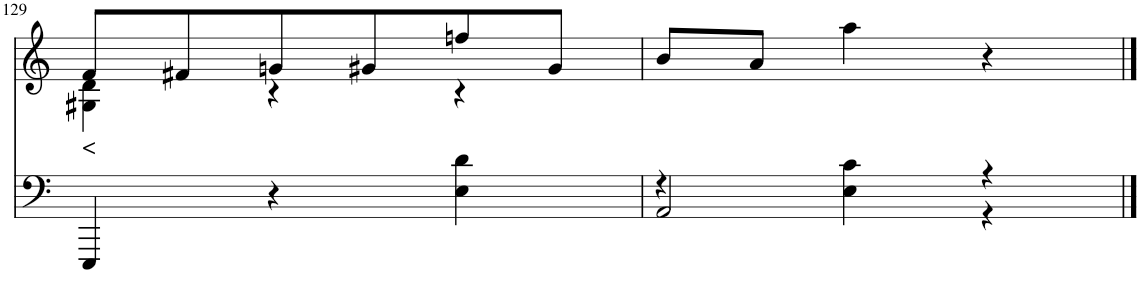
**kern	**kern	**text
*part2	*part1	*part1
*staff2	*staff1	*staff1
*I"piano	*I"piano	*
*I'Pno	*I'Pno	*
!!LO:PB:g=z
*clefF4	*clefG2	*
*k[]	*k[]	*
*M3/4	*M3/4	*
=129	=129	=129
*	*^	*
!	!	!	!LO:LY:b
4EEE/	8f/L	4G#X\ 4d\	<
.	8f#X/	.	.
4r	8gn/	4r	.
.	8g#X/	.	.
4E\ 4d\	8ffn/	4r	.
.	8g#/J	.	.
*	*v	*v	*
=130	=130	=130
*^	*	*
4r	2AA/	8b/L	.
.	.	8a/J	.
4E\ 4c\	.	4aa\	.
4r	4r	4r	.
*v	*v	*	*
==	==	==
*-	*-	*-
